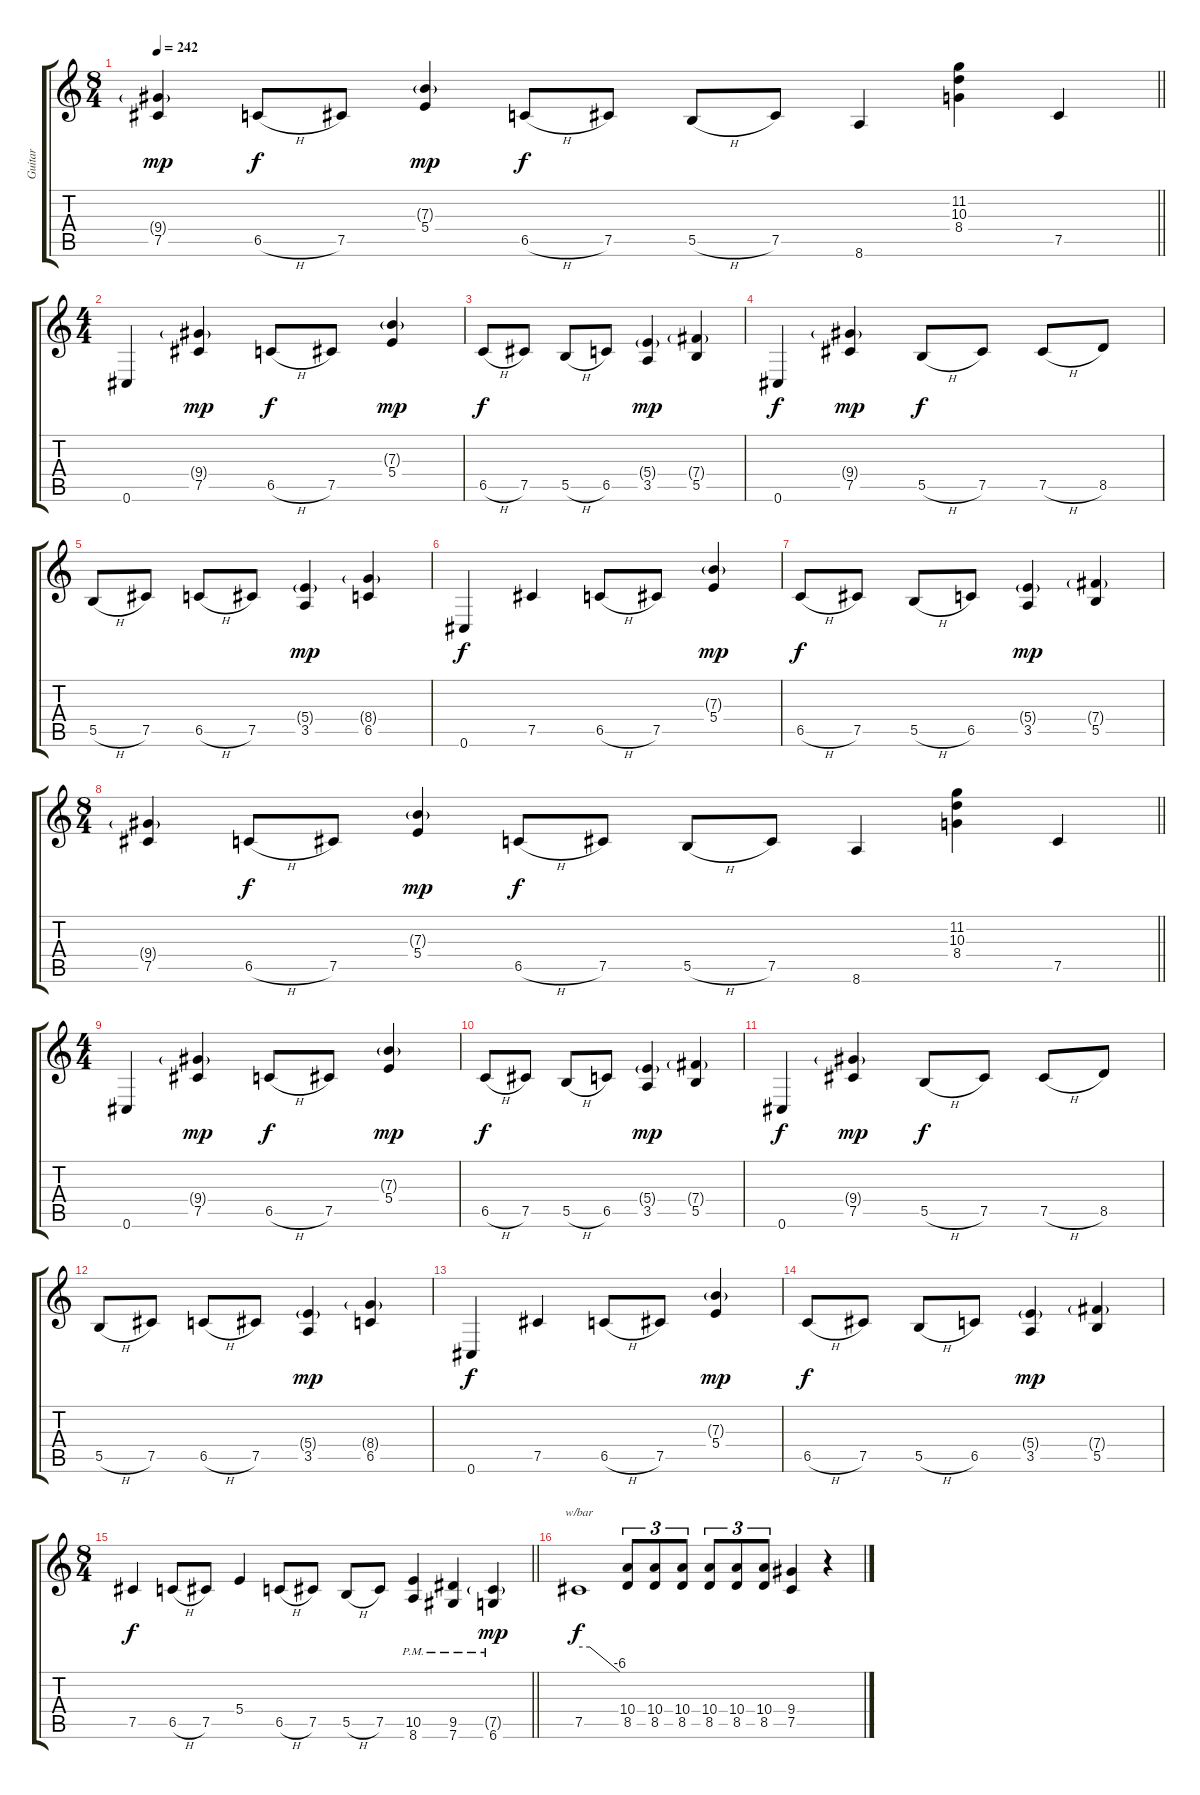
\track ("Guitar" "Guitar") {instrument distortionguitar}
\staff {score tabs}
\tuning (Db4 Ab3 E3 B2 Gb2 Db2) {hide}
\ts (8 4)
\tempo 242
\clef g2
\barLineRight lightlight
\ks c
(9.4{g} 7.5).4{dy mp} 6.5{h}.8{dy f} 7.5.8 (7.3{g} 5.4).4{dy mp} 6.5{h}.8{dy f} 7.5.8 5.5{h}.8 7.5.8 8.6.4 (11.2 10.3 8.4).4 7.5.4 |
\ts (4 4)
0.6.4 (9.4{g} 7.5).4{dy mp} 6.5{h}.8{dy f} 7.5.8 (7.3{g} 5.4).4{dy mp} |
6.5{h}.8{dy f} 7.5.8 5.5{h}.8 6.5.8 (5.4{g} 3.5).4{dy mp} (7.4{g} 5.5).4 |
0.6.4{dy f} (9.4{g} 7.5).4{dy mp} 5.5{h}.8{dy f} 7.5.8 7.5{h}.8 8.5.8 |
5.5{h}.8 7.5.8 6.5{h}.8 7.5.8 (5.4{g} 3.5).4{dy mp} (8.4{g} 6.5).4 |
0.6.4{dy f} 7.5.4 6.5{h}.8 7.5.8 (7.3{g} 5.4).4{dy mp} |
6.5{h}.8{dy f} 7.5.8 5.5{h}.8 6.5.8 (5.4{g} 3.5).4{dy mp} (7.4{g} 5.5).4 |
\ts (8 4)
\barLineRight lightlight
(9.4{g} 7.5).4 6.5{h}.8{dy f} 7.5.8 (7.3{g} 5.4).4{dy mp} 6.5{h}.8{dy f} 7.5.8 5.5{h}.8 7.5.8 8.6.4 (11.2 10.3 8.4).4 7.5.4 |
\ts (4 4)
0.6.4 (9.4{g} 7.5).4{dy mp} 6.5{h}.8{dy f} 7.5.8 (7.3{g} 5.4).4{dy mp} |
6.5{h}.8{dy f} 7.5.8 5.5{h}.8 6.5.8 (5.4{g} 3.5).4{dy mp} (7.4{g} 5.5).4 |
0.6.4{dy f} (9.4{g} 7.5).4{dy mp} 5.5{h}.8{dy f} 7.5.8 7.5{h}.8 8.5.8 |
5.5{h}.8 7.5.8 6.5{h}.8 7.5.8 (5.4{g} 3.5).4{dy mp} (8.4{g} 6.5).4 |
0.6.4{dy f} 7.5.4 6.5{h}.8 7.5.8 (7.3{g} 5.4).4{dy mp} |
6.5{h}.8{dy f} 7.5.8 5.5{h}.8 6.5.8 (5.4{g} 3.5).4{dy mp} (7.4{g} 5.5).4 |
\ts (8 4)
\barLineRight lightlight
7.5.4{dy f} 6.5{h}.8 7.5.8 5.4.4 6.5{h}.8 7.5.8 5.5{h}.8 7.5.8 (10.5{pm} 8.6{pm}).4 (9.5{pm} 7.6{pm}).4 (7.5{g pm} 6.6{pm}).4{dy mp} |
7.5.1{tbe (custom default 0 0 16 0 60 -24) dy f} (10.4 8.5).8{tu (3 2)} (10.4 8.5).8{tu (3 2)} (10.4 8.5).8{tu (3 2)} (10.4 8.5).8{tu (3 2)} (10.4 8.5).8{tu (3 2)} (10.4 8.5).8{tu (3 2)} (9.4 7.5).4 r.4
